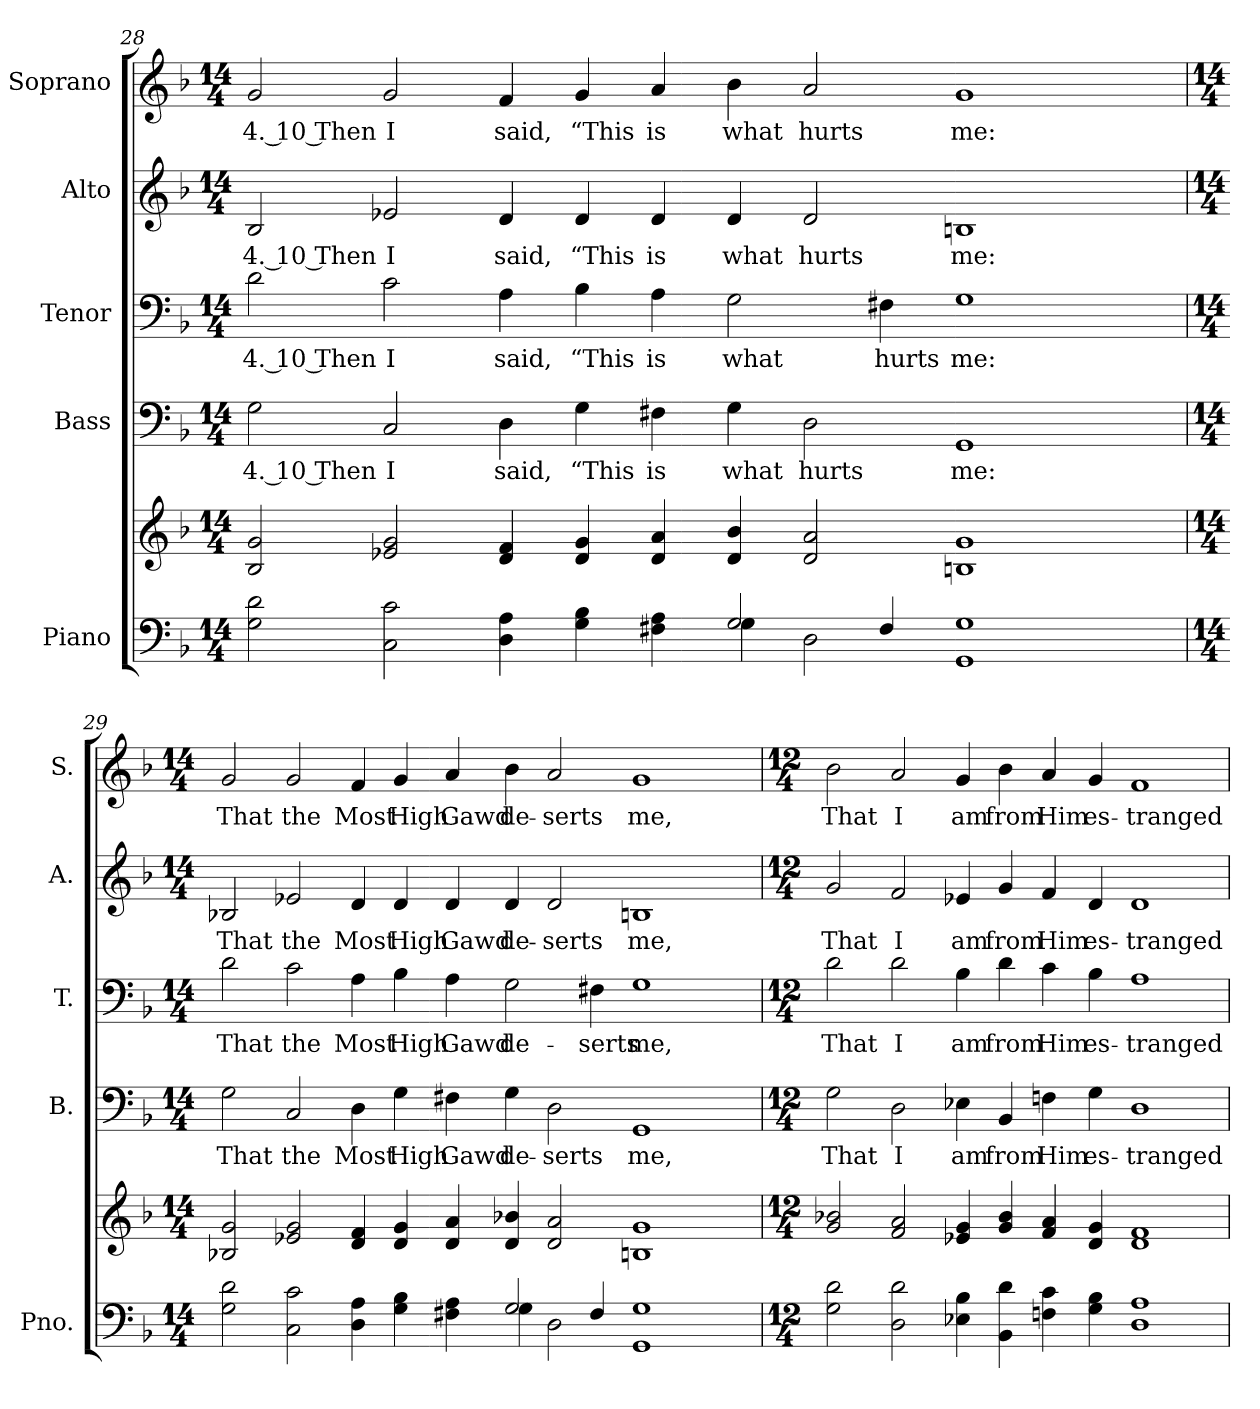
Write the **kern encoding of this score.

**kern	**kern	**kern	**text	**kern	**text	**kern	**text	**kern	**text
*part5	*part5	*part4	*part4	*part3	*part3	*part2	*part2	*part1	*part1
*staff6	*staff5	*staff4	*staff4	*staff3	*staff3	*staff2	*staff2	*staff1	*staff1
*I"Piano	*	*I"Bass	*	*I"Tenor	*	*I"Alto	*	*I"Soprano	*
*I'Pno.	*	*I'B.	*	*I'T.	*	*I'A.	*	*I'S.	*
!!LO:PB:g=z
*clefF4	*clefG2	*clefF4	*	*clefF4	*	*clefG2	*	*clefG2	*
*k[b-]	*k[b-]	*k[b-]	*	*k[b-]	*	*k[b-]	*	*k[b-]	*
*F:	*F:	*F:	*	*F:	*	*F:	*	*F:	*
*M14/4	*M14/4	*M14/4	*	*M14/4	*	*M14/4	*	*M14/4	*
=28	=28	=28	=28	=28	=28	=28	=28	=28	=28
*^	*	*	*	*	*	*	*	*	*
!	!	!	!	!LO:LY:b:color=#000000	!	!	!	!	!	!
!	!	!	!	!	!	!LO:LY:b:color=#000000	!	!	!	!
!	!	!	!	!	!	!	!	!LO:LY:b:color=#000000	!	!
!	!	!	!	!	!	!	!	!	!	!LO:LY:b:color=#000000
2Gi\ 2di	1ryy	2B-i/ 2gi	2Gi\	4. 10 Then	2di\	4. 10 Then	2B-i/	4. 10 Then	2gi/	4. 10 Then
!	!	!	!	!LO:LY:b:color=#000000	!	!	!	!	!	!
!	!	!	!	!	!	!LO:LY:b:color=#000000	!	!	!	!
!	!	!	!	!	!	!	!	!LO:LY:b:color=#000000	!	!
!	!	!	!	!	!	!	!	!	!	!LO:LY:b:color=#000000
2Ci\ 2ci	.	2e-Xi/ 2gi	2Ci/	I	2ci\	I	2e-Xi/	I	2gi/	I
!	!	!	!	!LO:LY:b:color=#000000	!	!	!	!	!	!
!	!	!	!	!	!	!LO:LY:b:color=#000000	!	!	!	!
!	!	!	!	!	!	!	!	!LO:LY:b:color=#000000	!	!
!	!	!	!	!	!	!	!	!	!	!LO:LY:b:color=#000000
4Di\ 4Ai	2ryy	4di/ 4fi	4Di\	said,	4Ai\	said,	4di/	said,	4fi/	said,
!	!	!	!	!LO:LY:b:color=#000000	!	!	!	!	!	!
!	!	!	!	!	!	!LO:LY:b:color=#000000	!	!	!	!
!	!	!	!	!	!	!	!	!LO:LY:b:color=#000000	!	!
!	!	!	!	!	!	!	!	!	!	!LO:LY:b:color=#000000
4Gi\ 4B-i	.	4di/ 4gi	4Gi\	“This	4B-i\	“This	4di/	“This	4gi/	“This
!	!	!	!	!LO:LY:b:color=#000000	!	!	!	!	!	!
!	!	!	!	!	!	!LO:LY:b:color=#000000	!	!	!	!
!	!	!	!	!	!	!	!	!LO:LY:b:color=#000000	!	!
!	!	!	!	!	!	!	!	!	!	!LO:LY:b:color=#000000
4F#Xi\ 4Ai	4ryy	4di/ 4ai	4F#Xi\	is	4Ai\	is	4di/	is	4ai/	is
!	!	!	!	!LO:LY:b:color=#000000	!	!	!	!	!	!
!	!	!	!	!	!	!LO:LY:b:color=#000000	!	!	!	!
!	!	!	!	!	!	!	!	!LO:LY:b:color=#000000	!	!
!	!	!	!	!	!	!	!	!	!	!LO:LY:b:color=#000000
2Gi/	4Gi\	4di/ 4b-i	4Gi\	what	2Gi\	what	4di/	what	4b-i\	what
!	!	!	!	!LO:LY:b:color=#000000	!	!	!	!	!	!
!	!	!	!	!	!	!	!	!LO:LY:b:color=#000000	!	!
!	!	!	!	!	!	!	!	!	!	!LO:LY:b:color=#000000
.	2Di\	2di/ 2ai	2Di\	hurts	.	.	2di/	hurts	2ai/	hurts
!	!	!	!	!	!	!LO:LY:b:color=#000000	!	!	!	!
4F#i/	.	.	.	.	4F#Xi\	hurts	.	.	.	.
!	!	!	!	!LO:LY:b:color=#000000	!	!	!	!	!	!
!	!	!	!	!	!	!LO:LY:b:color=#000000	!	!	!	!
!	!	!	!	!	!	!	!	!LO:LY:b:color=#000000	!	!
!	!	!	!	!	!	!	!	!	!	!LO:LY:b:color=#000000
1GGi 1Gi	2ryy	1Bni 1gi	1GGi	me:	1Gi	me:	1Bni	me:	1gi	me:
.	2ryy	.	.	.	.	.	.	.	.	.
!!LO:PB:g=z
=29	=29	=29	=29	=29	=29	=29	=29	=29	=29	=29
*M14/4	*	*M14/4	*M14/4	*	*M14/4	*	*M14/4	*	*M14/4	*
!	!	!	!	!LO:LY:b:color=#000000	!	!	!	!	!	!
!	!	!	!	!	!	!LO:LY:b:color=#000000	!	!	!	!
!	!	!	!	!	!	!	!	!LO:LY:b:color=#000000	!	!
!	!	!	!	!	!	!	!	!	!	!LO:LY:b:color=#000000
2Gi\ 2di	1ryy	2B-Xi/ 2gi	2Gi\	That	2di\	That	2B-Xi/	That	2gi/	That
!	!	!	!	!LO:LY:b:color=#000000	!	!	!	!	!	!
!	!	!	!	!	!	!LO:LY:b:color=#000000	!	!	!	!
!	!	!	!	!	!	!	!	!LO:LY:b:color=#000000	!	!
!	!	!	!	!	!	!	!	!	!	!LO:LY:b:color=#000000
2Ci\ 2ci	.	2e-Xi/ 2gi	2Ci/	the	2ci\	the	2e-Xi/	the	2gi/	the
!	!	!	!	!LO:LY:b:color=#000000	!	!	!	!	!	!
!	!	!	!	!	!	!LO:LY:b:color=#000000	!	!	!	!
!	!	!	!	!	!	!	!	!LO:LY:b:color=#000000	!	!
!	!	!	!	!	!	!	!	!	!	!LO:LY:b:color=#000000
4Di\ 4Ai	2ryy	4di/ 4fi	4Di\	Most	4Ai\	Most	4di/	Most	4fi/	Most
!	!	!	!	!LO:LY:b:color=#000000	!	!	!	!	!	!
!	!	!	!	!	!	!LO:LY:b:color=#000000	!	!	!	!
!	!	!	!	!	!	!	!	!LO:LY:b:color=#000000	!	!
!	!	!	!	!	!	!	!	!	!	!LO:LY:b:color=#000000
4Gi\ 4B-i	.	4di/ 4gi	4Gi\	High	4B-i\	High	4di/	High	4gi/	High
!	!	!	!	!LO:LY:b:color=#000000	!	!	!	!	!	!
!	!	!	!	!	!	!LO:LY:b:color=#000000	!	!	!	!
!	!	!	!	!	!	!	!	!LO:LY:b:color=#000000	!	!
!	!	!	!	!	!	!	!	!	!	!LO:LY:b:color=#000000
4F#Xi\ 4Ai	4ryy	4di/ 4ai	4F#Xi\	Gawd	4Ai\	Gawd	4di/	Gawd	4ai/	Gawd
!	!	!	!	!LO:LY:b:color=#000000	!	!	!	!	!	!
!	!	!	!	!	!	!LO:LY:b:color=#000000	!	!	!	!
!	!	!	!	!	!	!	!	!LO:LY:b:color=#000000	!	!
!	!	!	!	!	!	!	!	!	!	!LO:LY:b:color=#000000
2Gi/	4Gi\	4di/ 4b-Xi	4Gi\	de-	2Gi\	de-	4di/	de-	4b-i\	de-
!	!	!	!	!LO:LY:b:color=#000000	!	!	!	!	!	!
!	!	!	!	!	!	!	!	!LO:LY:b:color=#000000	!	!
!	!	!	!	!	!	!	!	!	!	!LO:LY:b:color=#000000
.	2Di\	2di/ 2ai	2Di\	-serts	.	.	2di/	-serts	2ai/	-serts
!	!	!	!	!	!	!LO:LY:b:color=#000000	!	!	!	!
4F#i/	.	.	.	.	4F#Xi\	-serts	.	.	.	.
!	!	!	!	!LO:LY:b:color=#000000	!	!	!	!	!	!
!	!	!	!	!	!	!LO:LY:b:color=#000000	!	!	!	!
!	!	!	!	!	!	!	!	!LO:LY:b:color=#000000	!	!
!	!	!	!	!	!	!	!	!	!	!LO:LY:b:color=#000000
1GGi 1Gi	2ryy	1Bni 1gi	1GGi	me,	1Gi	me,	1Bni	me,	1gi	me,
.	2ryy	.	.	.	.	.	.	.	.	.
*v	*v	*	*	*	*	*	*	*	*	*
!!LO:LB:g=z
=30	=30	=30	=30	=30	=30	=30	=30	=30	=30
*M12/4	*M12/4	*M12/4	*	*M12/4	*	*M12/4	*	*M12/4	*
*^	*	*	*	*	*	*	*	*	*
!	!	!	!	!LO:LY:b:color=#000000	!	!	!	!	!	!
*v	*v	*	*	*	*	*	*	*	*	*
*^	*	*	*	*	*	*	*	*	*
!	!	!	!	!	!	!LO:LY:b:color=#000000	!	!	!	!
*v	*v	*	*	*	*	*	*	*	*	*
*^	*	*	*	*	*	*	*	*	*
!	!	!	!	!	!	!	!	!LO:LY:b:color=#000000	!	!
*v	*v	*	*	*	*	*	*	*	*	*
*^	*	*	*	*	*	*	*	*	*
!	!	!	!	!	!	!	!	!	!	!LO:LY:b:color=#000000
*v	*v	*	*	*	*	*	*	*	*	*
2Gi\ 2di	2gi/ 2b-Xi	2Gi\	That	2di\	That	2gi/	That	2b-i\	That
!	!	!	!LO:LY:b:color=#000000	!	!	!	!	!	!
!	!	!	!	!	!LO:LY:b:color=#000000	!	!	!	!
!	!	!	!	!	!	!	!LO:LY:b:color=#000000	!	!
!	!	!	!	!	!	!	!	!	!LO:LY:b:color=#000000
2Di\ 2di	2fi/ 2ai	2Di\	I	2di\	I	2fi/	I	2ai/	I
!	!	!	!LO:LY:b:color=#000000	!	!	!	!	!	!
!	!	!	!	!	!LO:LY:b:color=#000000	!	!	!	!
!	!	!	!	!	!	!	!LO:LY:b:color=#000000	!	!
!	!	!	!	!	!	!	!	!	!LO:LY:b:color=#000000
4E-Xi\ 4B-i	4e-Xi/ 4gi	4E-Xi\	am	4B-i\	am	4e-Xi/	am	4gi/	am
!	!	!	!LO:LY:b:color=#000000	!	!	!	!	!	!
!	!	!	!	!	!LO:LY:b:color=#000000	!	!	!	!
!	!	!	!	!	!	!	!LO:LY:b:color=#000000	!	!
!	!	!	!	!	!	!	!	!	!LO:LY:b:color=#000000
4BB-i\ 4di	4gi/ 4b-i	4BB-i/	from	4di\	from	4gi/	from	4b-i\	from
!	!	!	!LO:LY:b:color=#000000	!	!	!	!	!	!
!	!	!	!	!	!LO:LY:b:color=#000000	!	!	!	!
!	!	!	!	!	!	!	!LO:LY:b:color=#000000	!	!
!	!	!	!	!	!	!	!	!	!LO:LY:b:color=#000000
4Fni\ 4ci	4fi/ 4ai	4Fni\	Him	4ci\	Him	4fi/	Him	4ai/	Him
!	!	!	!LO:LY:b:color=#000000	!	!	!	!	!	!
!	!	!	!	!	!LO:LY:b:color=#000000	!	!	!	!
!	!	!	!	!	!	!	!LO:LY:b:color=#000000	!	!
!	!	!	!	!	!	!	!	!	!LO:LY:b:color=#000000
4Gi\ 4B-i	4di/ 4gi	4Gi\	es-	4B-i\	es-	4di/	es-	4gi/	es-
!	!	!	!LO:LY:b:color=#000000	!	!	!	!	!	!
!	!	!	!	!	!LO:LY:b:color=#000000	!	!	!	!
!	!	!	!	!	!	!	!LO:LY:b:color=#000000	!	!
!	!	!	!	!	!	!	!	!	!LO:LY:b:color=#000000
1Di 1Ai	1di 1fi	1Di	-tranged	1Ai	-tranged	1di	-tranged	1fi	-tranged
=	=	=	=	=	=	=	=	=	=
*-	*-	*-	*-	*-	*-	*-	*-	*-	*-
